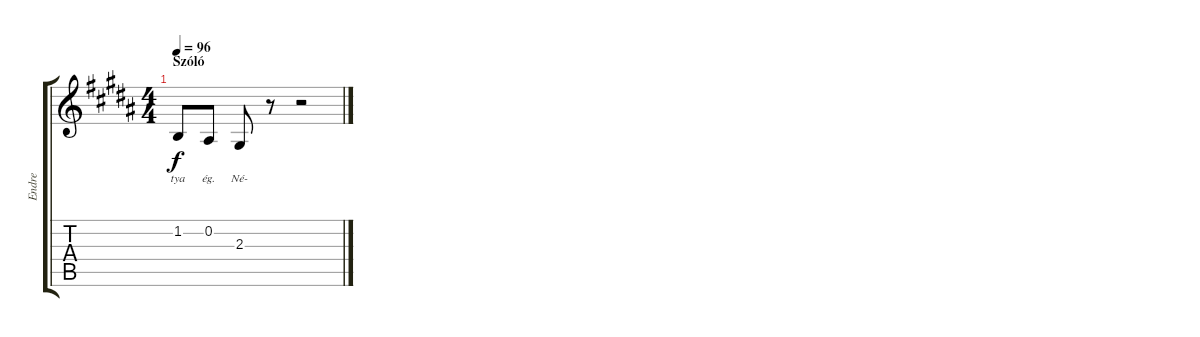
\track ("Endre" "Endre") {instrument violin}
\staff {score tabs}
\tuning (Eb4 Bb3 Gb3 Db3 Ab2 Eb2) {hide}
\ts (4 4)
\section ("" "Szóló")
\tempo 96
\clef g2
\ks g#minor
1.2.8{lyrics (0 "tya") lyrics (1 "") lyrics (2 "") lyrics (3 "") lyrics (4 "") dy f} 0.2.8{lyrics (0 "ég.") lyrics (1 "") lyrics (2 "") lyrics (3 "") lyrics (4 "")} 2.3.8{lyrics (0 "Né-") lyrics (1 "") lyrics (2 "") lyrics (3 "") lyrics (4 "")} r.8 r.2
